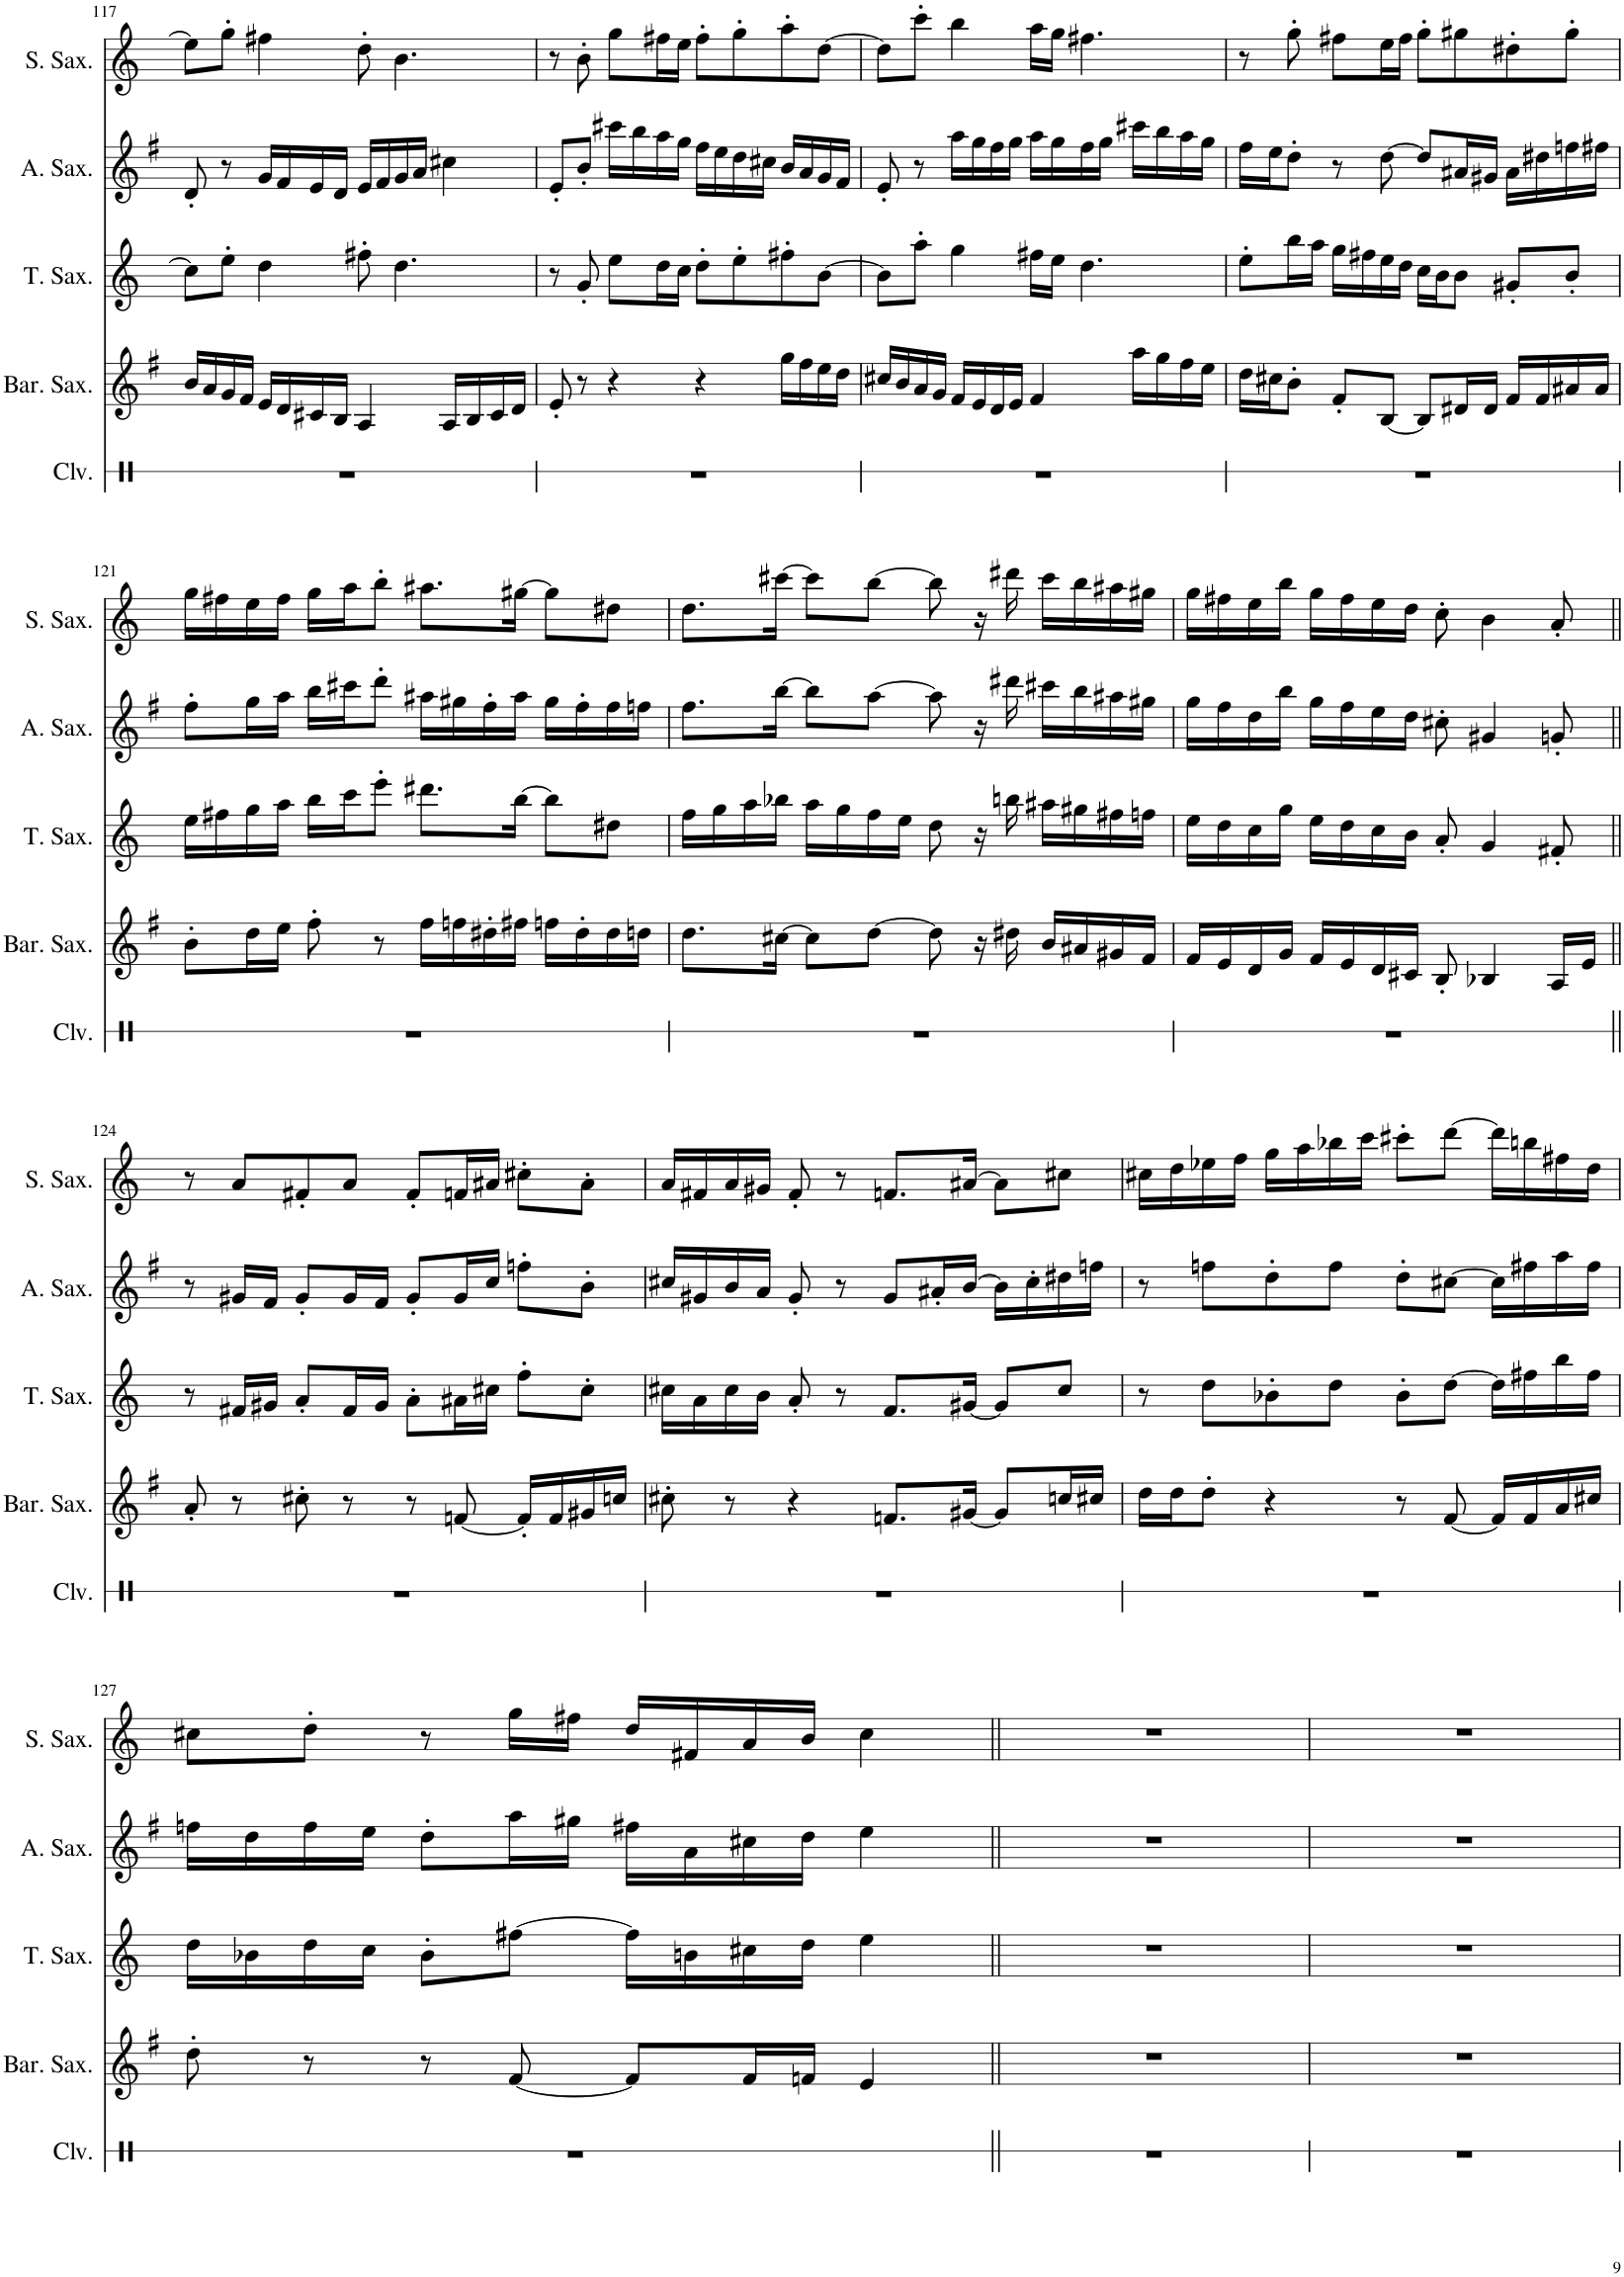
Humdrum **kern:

**kern	**kern	**kern	**kern	**kern
*part5	*part4	*part3	*part2	*part1
*staff5	*staff4	*staff3	*staff2	*staff1
*I"クラベス	*I"バリトンサックス	*I"テナーサックス	*I"アルトサックス	*I"ソプラノサックス
!!LO:PB:g=z
*clefX	*clefG2	*clefG2	*clefG2	*clefG2
*	*Trd12c21	*Trd8c14	*Trd5c9	*Trd1c2
*k[]	*k[f#]	*k[]	*k[f#]	*k[]
*M4/4	*M4/4	*M4/4	*M4/4	*M4/4
=117	=117	=117	=117	=117
1r	16b/LL	8cc\L]	8d'/	8ee\L]
.	16a/	.	.	.
.	16g/	8ee'\J	8r	8gg'\J
.	16f#/JJ	.	.	.
.	16e/LL	4dd\	16g/LL	4ff#X\
.	16d/	.	16f#/	.
.	16c#X/	.	16e/	.
.	16B/JJ	.	16d/JJ	.
.	4A/	8ff#X'\	16e/LL	8dd'\
.	.	.	16f#/	.
.	.	4.dd\	16g/	4.b\
.	.	.	16a/JJ	.
.	16A/LL	.	4cc#X\	.
.	16B/	.	.	.
.	16c#/	.	.	.
.	16d/JJ	.	.	.
=118	=118	=118	=118	=118
1r	8e'/	8r	8e'/L	8r
.	8r	8g'/	8b'/J	8b'\
.	4r	8ee\L	16ccc#X\LL	8gg\L
.	.	.	16bb\	.
.	.	16dd\L	16aa\	16ff#X\L
.	.	16cc\JJ	16gg\JJ	16ee\JJ
.	4r	8dd'\L	16ff#\LL	8ff#'\L
.	.	.	16ee\	.
.	.	8ee'\	16dd\	8gg'\
.	.	.	16cc#X\JJ	.
.	16gg\LL	8ff#X'\	16b/LL	8aa'\
.	16ff#\	.	16a/	.
.	16ee\	[8b\J	16g/	[8dd\J
.	16dd\JJ	.	16f#/JJ	.
=119	=119	=119	=119	=119
1r	16cc#X/LL	8b\L]	8e'/	8dd\L]
.	16b/	.	.	.
.	16a/	8aa'\J	8r	8ccc'\J
.	16g/JJ	.	.	.
.	16f#/LL	4gg\	16aa\LL	4bb\
.	16e/	.	16gg\	.
.	16d/	.	16ff#\	.
.	16e/JJ	.	16gg\JJ	.
.	4f#/	16ff#X\LL	16aa\LL	16aa\LL
.	.	16ee\JJ	16gg\	16gg\JJ
.	.	4.dd\	16ff#\	4.ff#X\
.	.	.	16gg\JJ	.
.	16aa\LL	.	16ccc#X\LL	.
.	16gg\	.	16bb\	.
.	16ff#\	.	16aa\	.
.	16ee\JJ	.	16gg\JJ	.
=120	=120	=120	=120	=120
1r	16dd\LL	8ee'\L	16ff#\LL	8r
.	16cc#X\J	.	16ee\J	.
.	8b'\J	16bb\L	8dd'\J	8gg'\
.	.	16aa\JJ	.	.
.	8f#'/L	16gg\LL	8r	8ff#X\L
.	.	16ff#X\	.	.
.	[8B/J	16ee\	[8dd\	16ee\L
.	.	16dd\JJ	.	16ff#\JJ
.	8B/L]	16cc\LL	8dd/L]	8gg'\L
.	.	16b\J	.	.
.	16d#X/L	8b\J	16a#X/L	8gg#X\
.	16d#/JJ	.	16g#X/JJ	.
.	16f#/LL	8g#X'/L	16a#\LL	8dd#X'\
.	16f#/	.	16dd#X\	.
.	16a#X/	8b'/J	16ffn\	8gg#'\J
.	16a#/JJ	.	16ff#X\JJ	.
!!LO:LB:g=z
=121	=121	=121	=121	=121
1r	8b'\L	16ee\LL	8ff#'\L	16gg\LL
.	.	16ff#X\	.	16ff#X\
.	16dd\L	16gg\	16gg\L	16ee\
.	16ee\JJ	16aa\JJ	16aa\JJ	16ff#\JJ
.	8ff#'\	16bb\LL	16bb\LL	16gg\LL
.	.	16ccc\J	16ccc#X\J	16aa\J
.	8r	8eee'\J	8ddd'\J	8bb'\J
.	16ff#\LL	8.ddd#X\L	16aa#X\LL	8.aa#X\L
.	16ffn\	.	16gg#X\	.
.	16dd#X'\	.	16ff#'\	.
.	16ff#X\JJ	[16bb\Jk	16aa#\JJ	[16gg#X\Jk
.	16ffn\LL	8bb\L]	16gg#\LL	8gg#\L]
.	16dd#'\	.	16ff#'\	.
.	16dd#\	8dd#X\J	16ff#\	8dd#X\J
.	16ddn\JJ	.	16ffn\JJ	.
=122	=122	=122	=122	=122
1r	8.dd\L	16ff\LL	8.ff#\L	8.dd\L
.	.	16gg\	.	.
.	.	16aa\	.	.
.	[16cc#X\Jk	16bb-X\JJ	[16bb\Jk	[16ccc#X\Jk
.	8cc#\L]	16aa\LL	8bb\L]	8ccc#\L]
.	.	16gg\	.	.
.	[8dd\J	16ff\	[8aa\J	[8bb\J
.	.	16ee\JJ	.	.
.	8dd\]	8dd\	8aa\]	8bb\]
.	16r	16r	16r	16r
.	16dd#X\	16bbn\	16ddd#X\	16ddd#X\
.	16b/LL	16aa#X\LL	16ccc#X\LL	16ccc#\LL
.	16a#X/	16gg#X\	16bb\	16bb\
.	16g#X/	16ff#X\	16aa#X\	16aa#X\
.	16f#/JJ	16ffn\JJ	16gg#X\JJ	16gg#X\JJ
=123	=123	=123	=123	=123
1r	16f#/LL	16ee\LL	16gg\LL	16gg\LL
.	16e/	16dd\	16ff#\	16ff#X\
.	16d/	16cc\	16dd\	16ee\
.	16g/JJ	16gg\JJ	16bb\JJ	16bb\JJ
.	16f#/LL	16ee\LL	16gg\LL	16gg\LL
.	16e/	16dd\	16ff#\	16ff#\
.	16d/	16cc\	16ee\	16ee\
.	16c#X/JJ	16b\JJ	16dd\JJ	16dd\JJ
.	8B'/	8a'/	8cc#X'\	8cc'\
.	4B-X/	4g/	4g#X/	4b\
.	16A/LL	8f#X'/	8gn'/	8a'/
.	16e/JJ	.	.	.
!!LO:LB:g=z
=124||	=124||	=124||	=124||	=124||
1r	8a'/	8r	8r	8r
.	8r	16f#X/LL	16g#X/LL	8a/L
.	.	16g#X/JJ	16f#/JJ	.
.	8cc#X'\	8a'/L	8g#'/L	8f#X'/
.	8r	16f#/L	16g#/L	8a/J
.	.	16g#/JJ	16f#/JJ	.
.	8r	8a'\L	8g#'/L	8f#'/L
.	[8fn/	16a#X\L	16g#/L	16fn/L
.	.	16cc#X\JJ	16cc/JJ	16a#X/JJ
.	16f'/LL]	8ff'\L	8ffn'\L	8cc#X'\L
.	16f/	.	.	.
.	16g#X/	8cc#'\J	8b'\J	8a#'\J
.	16ccn/JJ	.	.	.
=125	=125	=125	=125	=125
1r	8cc#X'\	16cc#X\LL	16cc#X/LL	16a/LL
.	.	16a\	16g#X/	16f#X/
.	8r	16cc#\	16b/	16a/
.	.	16b\JJ	16a/JJ	16g#X/JJ
.	4r	8a'/	8g#'/	8f#'/
.	.	8r	8r	8r
.	8.fn/L	8.f/L	8g#/L	8.fn/L
.	.	.	16a#X'/L	.
.	[16g#X/Jk	[16g#X/Jk	[16b/JJ	[16a#X/Jk
.	8g#/L]	8g#/L]	16b\LL]	8a#\L]
.	.	.	16cc#'\	.
.	16ccn/L	8cc#/J	16dd#X\	8cc#X\J
.	16cc#X/JJ	.	16ffn\JJ	.
=126	=126	=126	=126	=126
1r	16dd\LL	8r	8r	16cc#X\LL
.	16dd\J	.	.	16dd\
.	8dd'\J	8dd\L	8ffn\L	16ee-X\
.	.	.	.	16ff\JJ
.	4r	8b-X'\	8dd'\	16gg\LL
.	.	.	.	16aa\
.	.	8dd\J	8ff\J	16bb-X\
.	.	.	.	16ccc\JJ
.	8r	8b-'\L	8dd'\L	8ccc#X'\L
.	[8f#/	[8dd\J	[8cc#X\J	[8ddd\J
.	16f#/LL]	16dd\LL]	16cc#\LL]	16ddd\LL]
.	16f#/	16ff#X\	16ff#X\	16bbn\
.	16a/	16bb\	16aa\	16ff#X\
.	16cc#X/JJ	16ff#\JJ	16ff#\JJ	16dd\JJ
!!LO:LB:g=z
=127	=127	=127	=127	=127
1r	8dd'\	16dd\LL	16ffn\LL	8cc#X\L
.	.	16b-X\	16dd\	.
.	8r	16dd\	16ff\	8dd'\J
.	.	16cc\JJ	16ee\JJ	.
.	8r	8b-'\L	8dd'\L	8r
.	[8f#/	[8ff#X\J	16aa\L	16gg\LL
.	.	.	16gg#X\JJ	16ff#X\JJ
.	8f#/L]	16ff#\LL]	16ff#X\LL	16dd/LL
.	.	16bn\	16a\	16f#X/
.	16f#/L	16cc#X\	16cc#X\	16a/
.	16fn/JJ	16dd\JJ	16dd\JJ	16b/JJ
.	4e/	4ee\	4ee\	4cc#\
=128||	=128||	=128||	=128||	=128||
1r	1r	1r	1r	1r
=129	=129	=129	=129	=129
1r	1r	1r	1r	1r
=	=	=	=	=
*-	*-	*-	*-	*-
